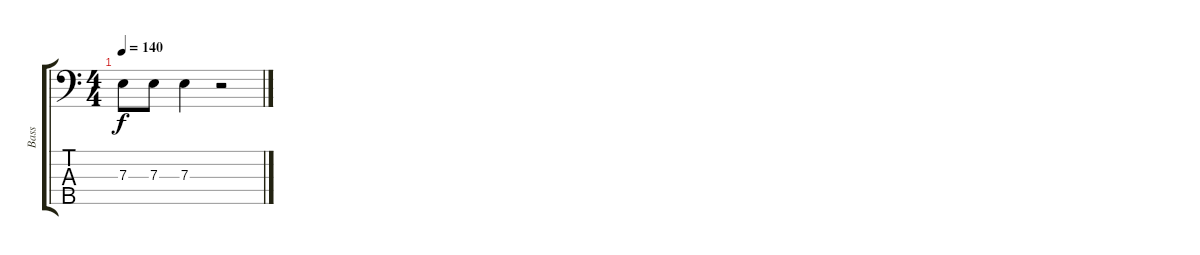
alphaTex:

\track ("Bass" "Bass") {instrument electricbasspick}
\staff {score tabs}
\tuning (G2 D2 A1 E1 B0) {hide}
\ts (4 4)
\tempo 140
\clef f4
\ks c
7.3.8{dy f} 7.3.8 7.3.4 r.2
